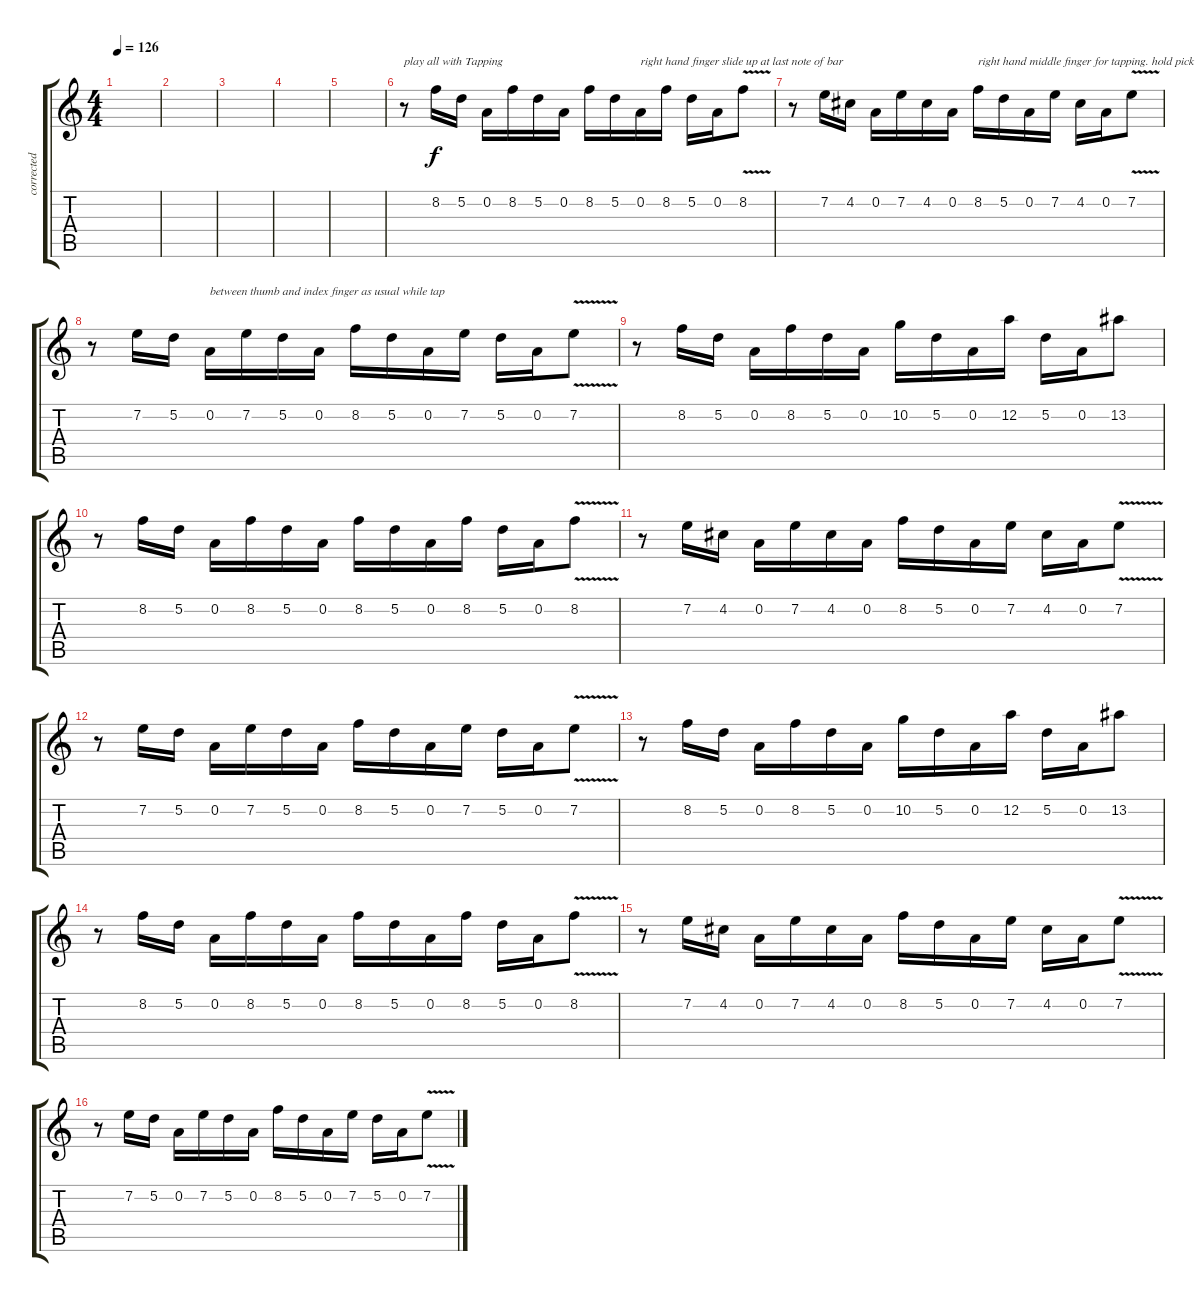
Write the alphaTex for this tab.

\track ("corrected solo guitar" "corrected ") {instrument distortionguitar}
\staff {score tabs}
\tuning (D4 A3 F3 C3 G2 D2) {hide}
\ts (4 4)
\tempo 126
\clef g2
\ks c
|
|
|
|
|
r.8{txt "play all with Tapping"} 8.2.16 5.2.16 0.2.16 8.2.16 5.2.16 0.2.16 8.2.16 5.2.16 0.2.16{txt "right hand finger slide up at last note of bar"} 8.2.16 5.2.16 0.2.16 8.2{v}.8 |
r.8 7.2.16 4.2.16 0.2.16 7.2.16 4.2.16 0.2.16 8.2.16{txt "right hand middle finger for tapping. hold pick"} 5.2.16 0.2.16 7.2.16 4.2.16 0.2.16 7.2{v}.8 |
r.8 7.2.16 5.2.16 0.2.16{txt "between thumb and index finger as usual while tap"} 7.2.16 5.2.16 0.2.16 8.2.16 5.2.16 0.2.16 7.2.16 5.2.16 0.2.16 7.2{v}.8 |
r.8 8.2.16 5.2.16 0.2.16 8.2.16 5.2.16 0.2.16 10.2.16 5.2.16 0.2.16 12.2.16 5.2.16 0.2.16 13.2.8 |
r.8 8.2.16 5.2.16 0.2.16 8.2.16 5.2.16 0.2.16 8.2.16 5.2.16 0.2.16 8.2.16 5.2.16 0.2.16 8.2{v}.8 |
r.8 7.2.16 4.2.16 0.2.16 7.2.16 4.2.16 0.2.16 8.2.16 5.2.16 0.2.16 7.2.16 4.2.16 0.2.16 7.2{v}.8 |
r.8 7.2.16 5.2.16 0.2.16 7.2.16 5.2.16 0.2.16 8.2.16 5.2.16 0.2.16 7.2.16 5.2.16 0.2.16 7.2{v}.8 |
r.8 8.2.16 5.2.16 0.2.16 8.2.16 5.2.16 0.2.16 10.2.16 5.2.16 0.2.16 12.2.16 5.2.16 0.2.16 13.2.8 |
r.8 8.2.16 5.2.16 0.2.16 8.2.16 5.2.16 0.2.16 8.2.16 5.2.16 0.2.16 8.2.16 5.2.16 0.2.16 8.2{v}.8 |
r.8 7.2.16 4.2.16 0.2.16 7.2.16 4.2.16 0.2.16 8.2.16 5.2.16 0.2.16 7.2.16 4.2.16 0.2.16 7.2{v}.8 |
r.8 7.2.16 5.2.16 0.2.16 7.2.16 5.2.16 0.2.16 8.2.16 5.2.16 0.2.16 7.2.16 5.2.16 0.2.16 7.2{v}.8
